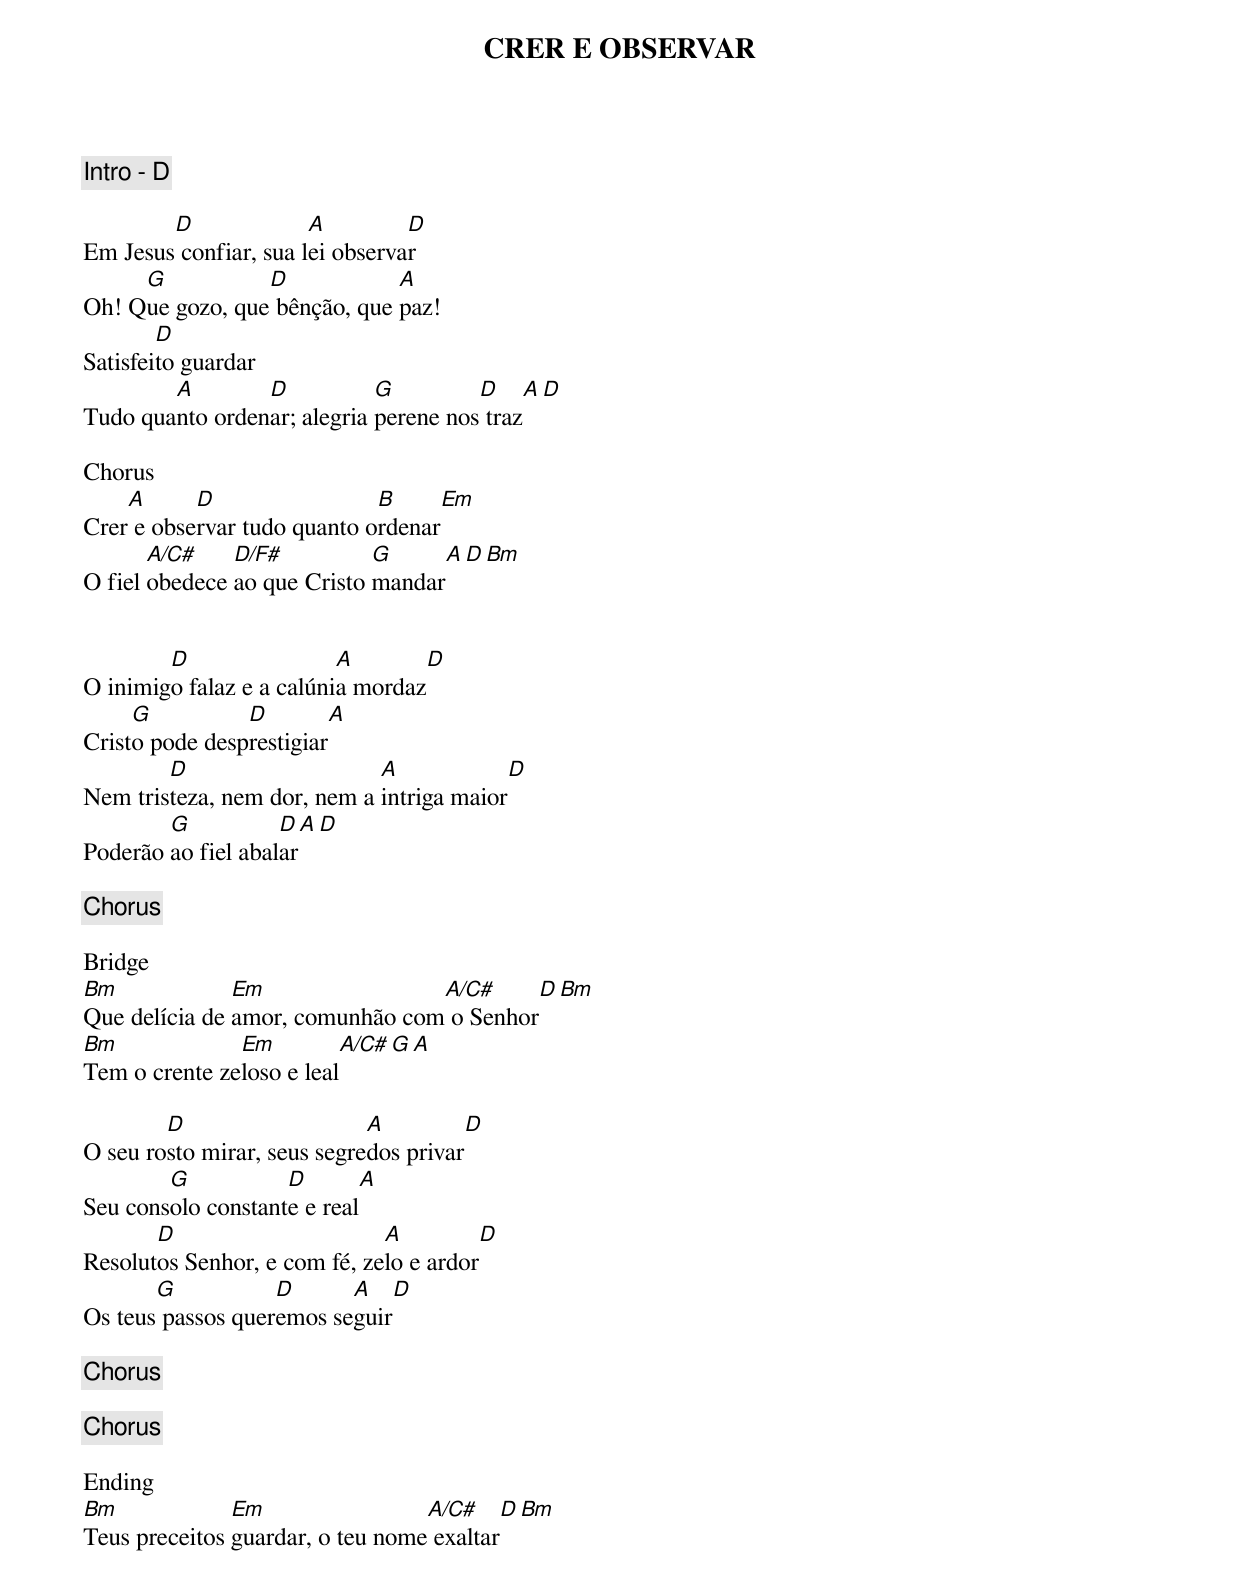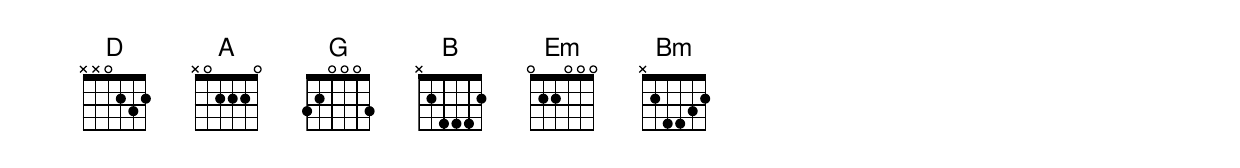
CRER E OBSERVAR

Intro - D

        D              A         D
Em Jesus confiar, sua lei observar
     G           D            A
Oh! Que gozo, que bênção, que paz!
        D
Satisfeito guardar
        A        D           G         D     A   D
Tudo quanto ordenar; alegria perene nos traz

Chorus
    A      D                 B        Em
Crer e observar tudo quanto ordenar
       A/C#    D/F#          G     A    D  Bm
O fiel obedece ao que Cristo mandar


        D                 A            D
O inimigo falaz e a calúnia mordaz
     G          D           A
Cristo pode desprestigiar
        D                    A            D
Nem tristeza, nem dor, nem a intriga maior
        G           D        A    D
Poderão ao fiel abalar

[Chorus]

Bridge
Bm             Em                A/C#      D    Bm
Que delícia de amor, comunhão com o Senhor
Bm             Em              A/C#      G    A
Tem o crente zeloso e leal

        D                    A           D
O seu rosto mirar, seus segredos privar
        G           D          A
Seu consolo constante e real
       D                      A             D
Resolutos Senhor, e com fé, zelo e ardor
       G           D      A    D
Os teus passos queremos seguir

[Chorus]

[Chorus]

Ending
Bm             Em                 A/C#       D    Bm
Teus preceitos guardar, o teu nome exaltar
